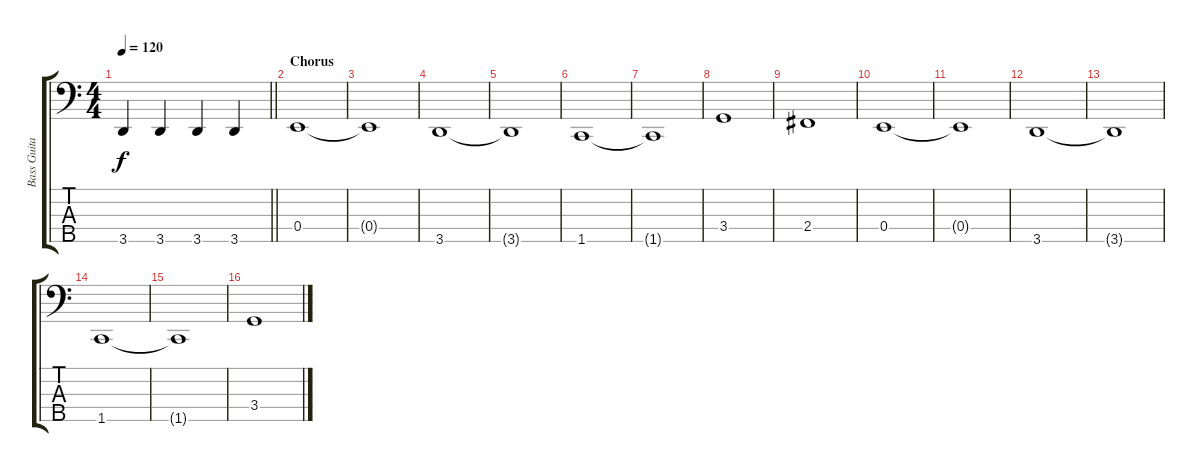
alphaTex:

\track ("Bass Guitar" "Bass Guita") {instrument electricbasspick}
\staff {score tabs}
\tuning (G2 D2 A1 E1 B0) {hide}
\ts (4 4)
\tempo 120
\clef f4
\barLineRight lightlight
\ks c
3.5.4{dy f} 3.5.4 3.5.4 3.5.4 |
\section ("" "Chorus")
0.4.1 |
0.4{t}.1 |
3.5.1 |
3.5{t}.1 |
1.5.1 |
1.5{t}.1 |
3.4.1 |
2.4.1 |
0.4.1 |
0.4{t}.1 |
3.5.1 |
3.5{t}.1 |
1.5.1 |
1.5{t}.1 |
3.4.1
